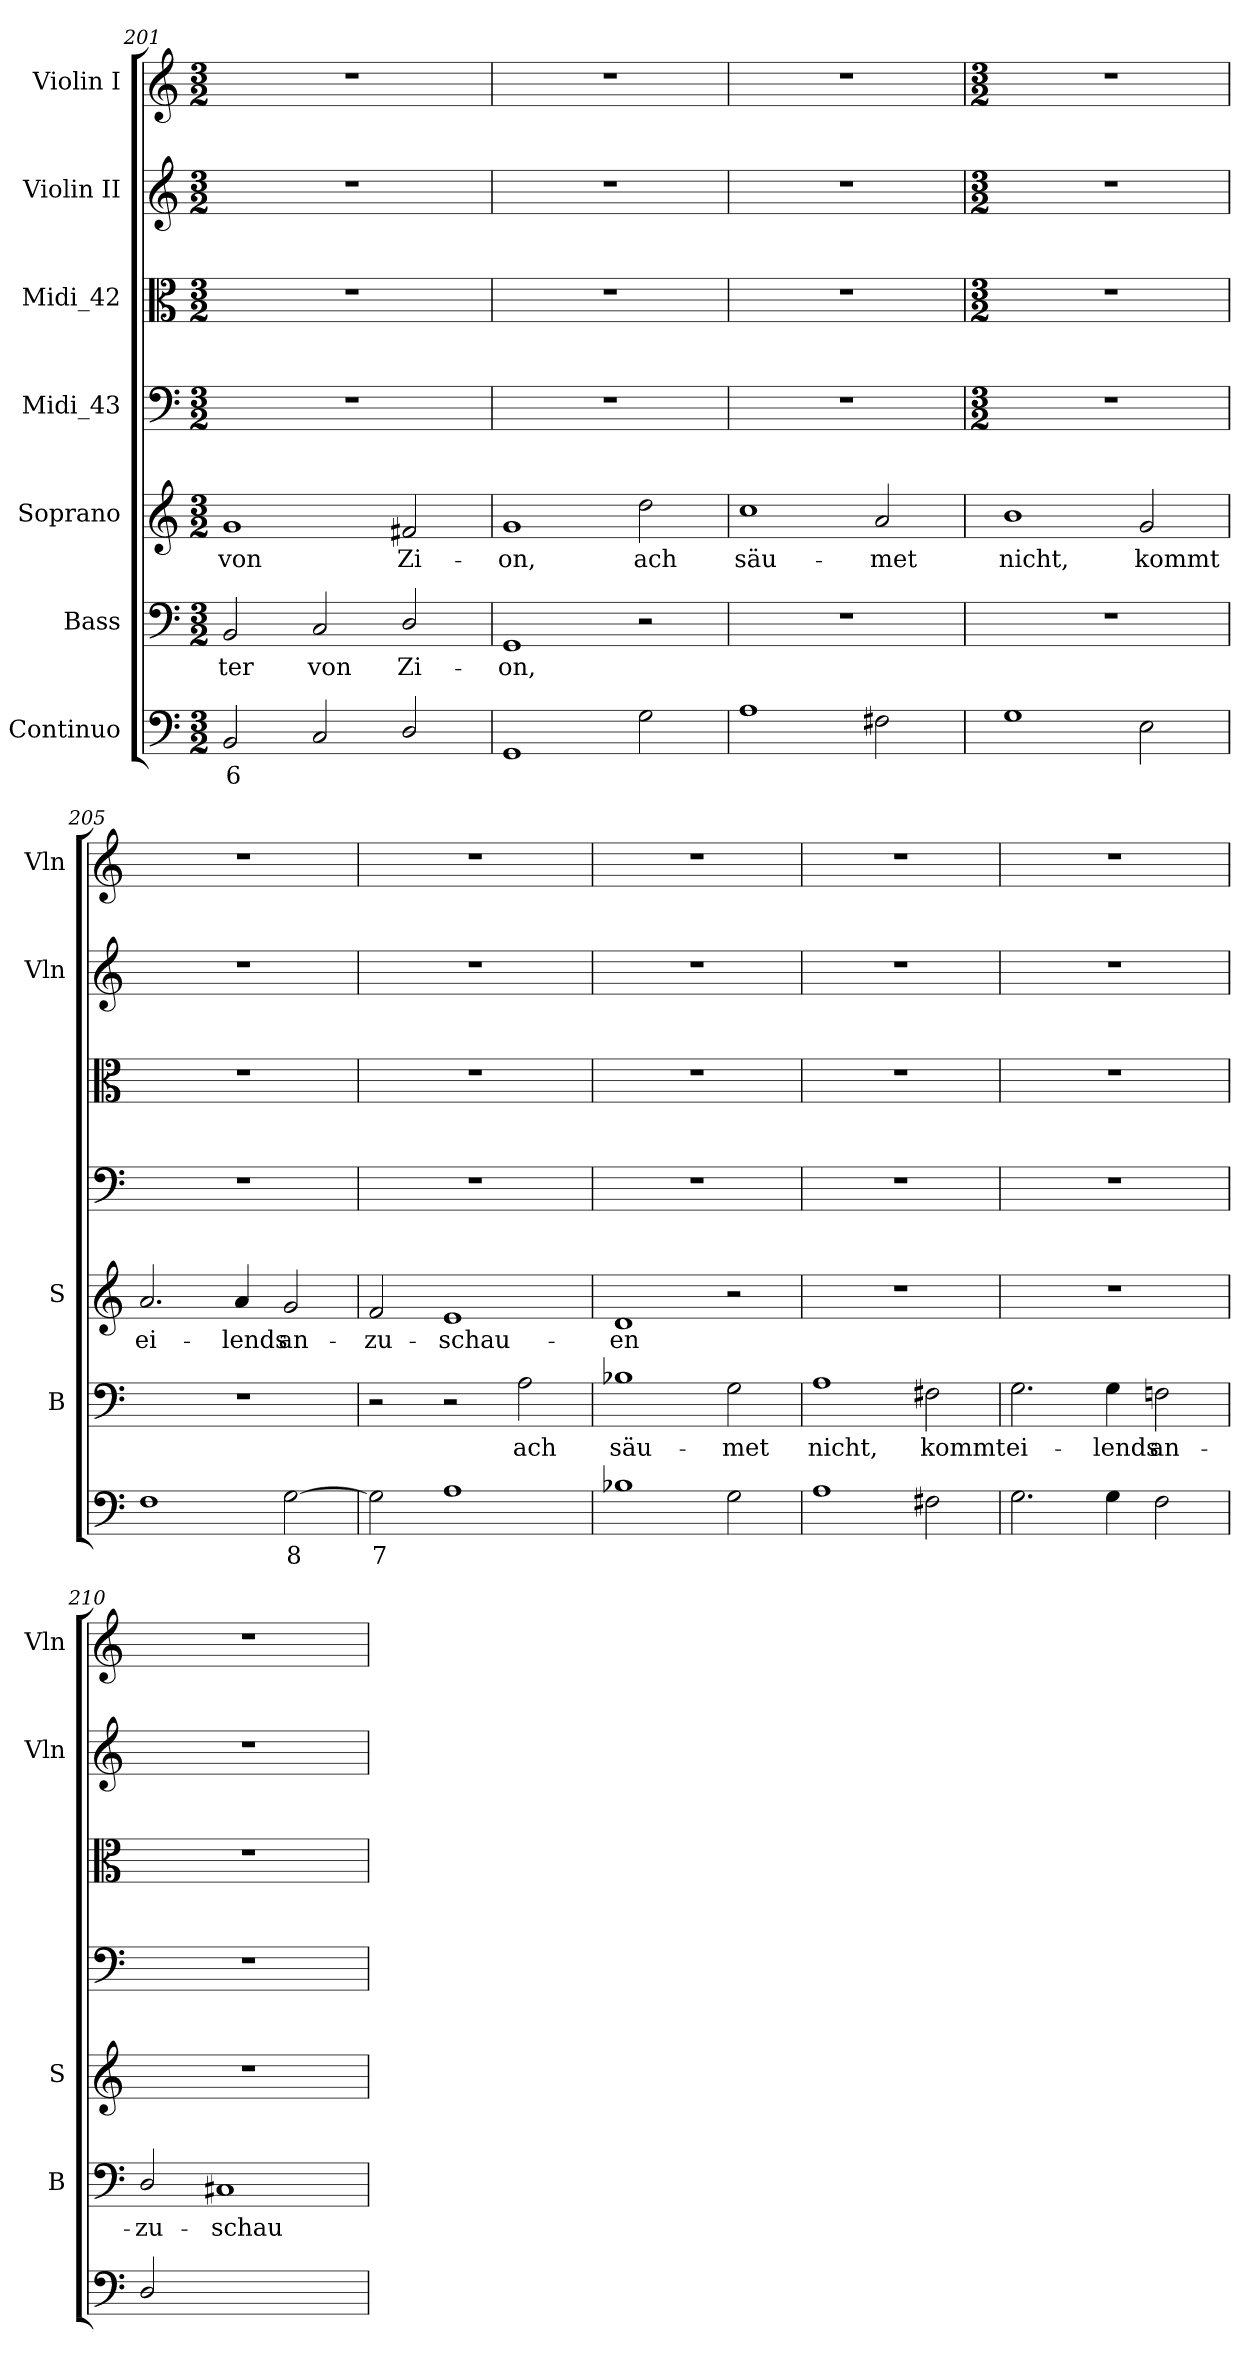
**kern	**text	**kern	**text	**kern	**text	**kern	**kern	**kern	**kern
*part7	*part7	*part6	*part6	*part5	*part5	*part4	*part3	*part2	*part1
*staff7	*staff7	*staff6	*staff6	*staff5	*staff5	*staff4	*staff3	*staff2	*staff1
*I"Continuo	*	*I"Bass	*	*I"Soprano	*	*I"Midi_43	*I"Midi_42	*I"Violin II	*I"Violin I
*	*	*I'B	*	*I'S	*	*	*	*I'Vln	*I'Vln
*clefF4	*	*clefF4	*	*clefG2	*	*clefF4	*clefC3	*clefG2	*clefG2
*k[]	*	*k[]	*	*k[]	*	*k[]	*k[]	*k[]	*k[]
*C:	*	*C:	*	*C:	*	*C:	*C:	*C:	*C:
*M3/2	*	*M3/2	*	*M3/2	*	*M3/2	*M3/2	*M3/2	*M3/2
=201	=201	=201	=201	=201	=201	=201	=201	=201	=201
!	!LO:LY:b	!	!LO:LY:b	!	!LO:LY:b	!	!	!	!
2BB	6	2BB	ter	1g	von	1.r	1.r	1.r	1.r
!	!	!	!LO:LY:b	!	!	!	!	!	!
2C	.	2C	von	.	.	.	.	.	.
!	!	!	!LO:LY:b	!	!LO:LY:b	!	!	!	!
2D/	.	2D/	Zi-	2f#X	Zi-	.	.	.	.
=202	=202	=202	=202	=202	=202	=202	=202	=202	=202
!	!	!	!LO:LY:b	!	!LO:LY:b	!	!	!	!
1GG	.	1GG	-on,	1g	-on,	1.r	1.r	1.r	1.r
!	!	!	!	!	!LO:LY:b	!	!	!	!
2G	.	2r	.	2dd	ach	.	.	.	.
=203	=203	=203	=203	=203	=203	=203	=203	=203	=203
!	!	!LO:N:vis=1	!	!	!LO:LY:b	!	!	!	!
1A	.	1.r	.	1cc	säu-	1.r	1.r	1.r	1.r
!	!	!	!	!	!LO:LY:b	!	!	!	!
2F#X	.	.	.	2a	-met	.	.	.	.
!!LO:LB:g=z
=204	=204	=204	=204	=204	=204	=204	=204	=204	=204
*	*	*	*	*	*	*M3/2	*M3/2	*M3/2	*M3/2
!	!	!LO:N:vis=1	!	!	!LO:LY:b	!	!	!	!
1G	.	1.r	.	1b	nicht,	1.r	1.r	1.r	1.r
!	!	!	!	!	!LO:LY:b	!	!	!	!
2E	.	.	.	2g	kommt	.	.	.	.
=205	=205	=205	=205	=205	=205	=205	=205	=205	=205
!	!	!LO:N:vis=1	!	!	!LO:LY:b	!	!	!	!
1F	.	1.r	.	2.a	ei-	1.r	1.r	1.r	1.r
!	!	!	!	!	!LO:LY:b	!	!	!	!
.	.	.	.	4a	-lends	.	.	.	.
!	!LO:LY:b	!	!	!	!LO:LY:b	!	!	!	!
[2G	8	.	.	2g	an-	.	.	.	.
=206	=206	=206	=206	=206	=206	=206	=206	=206	=206
!	!LO:LY:b	!	!	!	!LO:LY:b	!	!	!	!
2G]	7	2r	.	2f	-zu-	1.r	1.r	1.r	1.r
!	!	!	!	!	!LO:LY:b	!	!	!	!
1A	.	2r	.	1e	-schau-	.	.	.	.
!	!	!	!LO:LY:b	!	!	!	!	!	!
.	.	2A	ach	.	.	.	.	.	.
=207	=207	=207	=207	=207	=207	=207	=207	=207	=207
!	!	!	!LO:LY:b	!	!LO:LY:b	!	!	!	!
1B-X	.	1B-X	säu-	1d	-en	1.r	1.r	1.r	1.r
!	!	!	!LO:LY:b	!	!	!	!	!	!
2G	.	2G	-met	2r	.	.	.	.	.
=208	=208	=208	=208	=208	=208	=208	=208	=208	=208
!	!	!	!LO:LY:b	!LO:N:vis=1	!	!	!	!	!
1A	.	1A	nicht,	1.r	.	1.r	1.r	1.r	1.r
!	!	!	!LO:LY:b	!	!	!	!	!	!
2F#X	.	2F#X	kommt	.	.	.	.	.	.
=209	=209	=209	=209	=209	=209	=209	=209	=209	=209
!	!	!	!LO:LY:b	!LO:N:vis=1	!	!	!	!	!
2.G	.	2.G	ei-	1.r	.	1.r	1.r	1.r	1.r
!	!	!	!LO:LY:b	!	!	!	!	!	!
4G	.	4G	-lends	.	.	.	.	.	.
!	!	!	!LO:LY:b	!	!	!	!	!	!
2F	.	2Fn	an-	.	.	.	.	.	.
=210	=210	=210	=210	=210	=210	=210	=210	=210	=210
!	!	!	!LO:LY:b	!LO:N:vis=1	!	!	!	!	!
2D/	.	2D/	-zu-	1.r	.	1.r	1.r	1.r	1.r
!	!LO:LY:b	!	!LO:LY:b	!	!	!	!	!	!
[2C#Xyy	6	1C#X	-schau-	.	.	.	.	.	.
!	!LO:LY:b	!	!	!	!	!	!	!	!
2C#yy]	5	.	.	.	.	.	.	.	.
=	=	=	=	=	=	=	=	=	=
*-	*-	*-	*-	*-	*-	*-	*-	*-	*-
